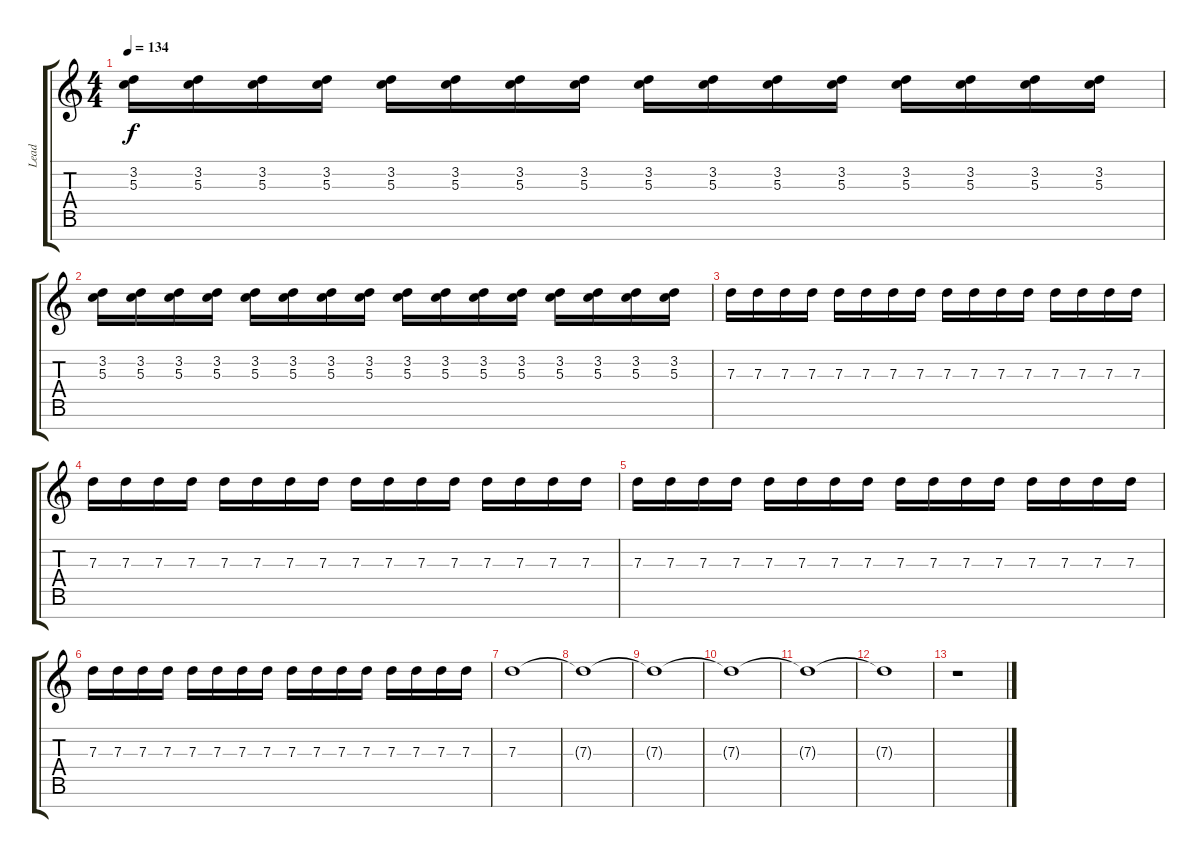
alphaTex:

\track ("Lead" "Lead") {instrument distortionguitar}
\staff {score tabs}
\tuning (E4 B3 G3 D3 A2 E2 B1) {hide}
\ts (4 4)
\tempo 134
\clef g2
\ks c
(3.2 5.3).16{dy f} (3.2 5.3).16 (3.2 5.3).16 (3.2 5.3).16 (3.2 5.3).16 (3.2 5.3).16 (3.2 5.3).16 (3.2 5.3).16 (3.2 5.3).16 (3.2 5.3).16 (3.2 5.3).16 (3.2 5.3).16 (3.2 5.3).16 (3.2 5.3).16 (3.2 5.3).16 (3.2 5.3).16 |
(3.2 5.3).16 (3.2 5.3).16 (3.2 5.3).16 (3.2 5.3).16 (3.2 5.3).16 (3.2 5.3).16 (3.2 5.3).16 (3.2 5.3).16 (3.2 5.3).16 (3.2 5.3).16 (3.2 5.3).16 (3.2 5.3).16 (3.2 5.3).16 (3.2 5.3).16 (3.2 5.3).16 (3.2 5.3).16 |
7.3.16 7.3.16 7.3.16 7.3.16 7.3.16 7.3.16 7.3.16 7.3.16 7.3.16 7.3.16 7.3.16 7.3.16 7.3.16 7.3.16 7.3.16 7.3.16 |
7.3.16 7.3.16 7.3.16 7.3.16 7.3.16 7.3.16 7.3.16 7.3.16 7.3.16 7.3.16 7.3.16 7.3.16 7.3.16 7.3.16 7.3.16 7.3.16 |
7.3.16 7.3.16 7.3.16 7.3.16 7.3.16 7.3.16 7.3.16 7.3.16 7.3.16 7.3.16 7.3.16 7.3.16 7.3.16 7.3.16 7.3.16 7.3.16 |
7.3.16 7.3.16 7.3.16 7.3.16 7.3.16 7.3.16 7.3.16 7.3.16 7.3.16 7.3.16 7.3.16 7.3.16 7.3.16 7.3.16 7.3.16 7.3.16 |
7.3.1 |
7.3{t}.1 |
7.3{t}.1 |
7.3{t}.1 |
7.3{t}.1 |
7.3{t}.1 |
r.1
